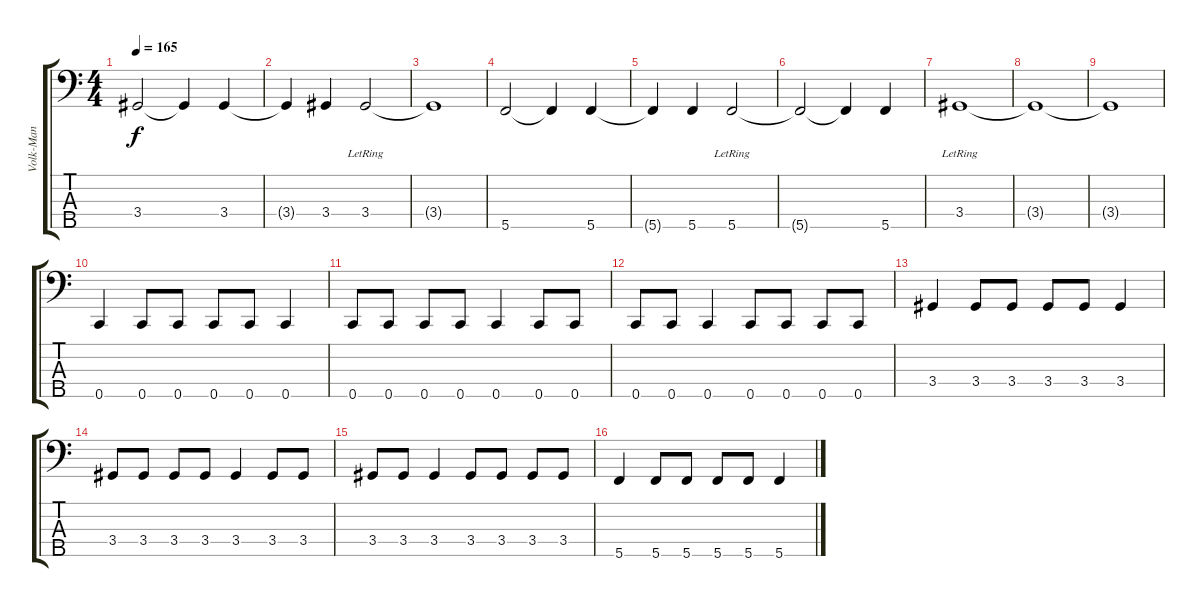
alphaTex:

\track ("Volk-Man" "Volk-Man") {instrument electricbasspick}
\staff {score tabs}
\tuning (Ab2 Eb2 Bb1 F1 C1) {hide}
\ts (4 4)
\tempo 165
\clef f4
\ks c
3.4.2{dy f} 3.4{t}.4 3.4.4 |
3.4{t}.4 3.4.4 3.4{lr}.2 |
3.4{t}.1 |
5.5.2 5.5{t}.4 5.5.4 |
5.5{t}.4 5.5.4 5.5{lr}.2 |
5.5{t}.2 5.5{t}.4 5.5.4 |
3.4{lr}.1 |
3.4{t}.1 |
3.4{t}.1 |
0.5.4 0.5.8 0.5.8 0.5.8 0.5.8 0.5.4 |
0.5.8 0.5.8 0.5.8 0.5.8 0.5.4 0.5.8 0.5.8 |
0.5.8 0.5.8 0.5.4 0.5.8 0.5.8 0.5.8 0.5.8 |
3.4.4 3.4.8 3.4.8 3.4.8 3.4.8 3.4.4 |
3.4.8 3.4.8 3.4.8 3.4.8 3.4.4 3.4.8 3.4.8 |
3.4.8 3.4.8 3.4.4 3.4.8 3.4.8 3.4.8 3.4.8 |
5.5.4 5.5.8 5.5.8 5.5.8 5.5.8 5.5.4
